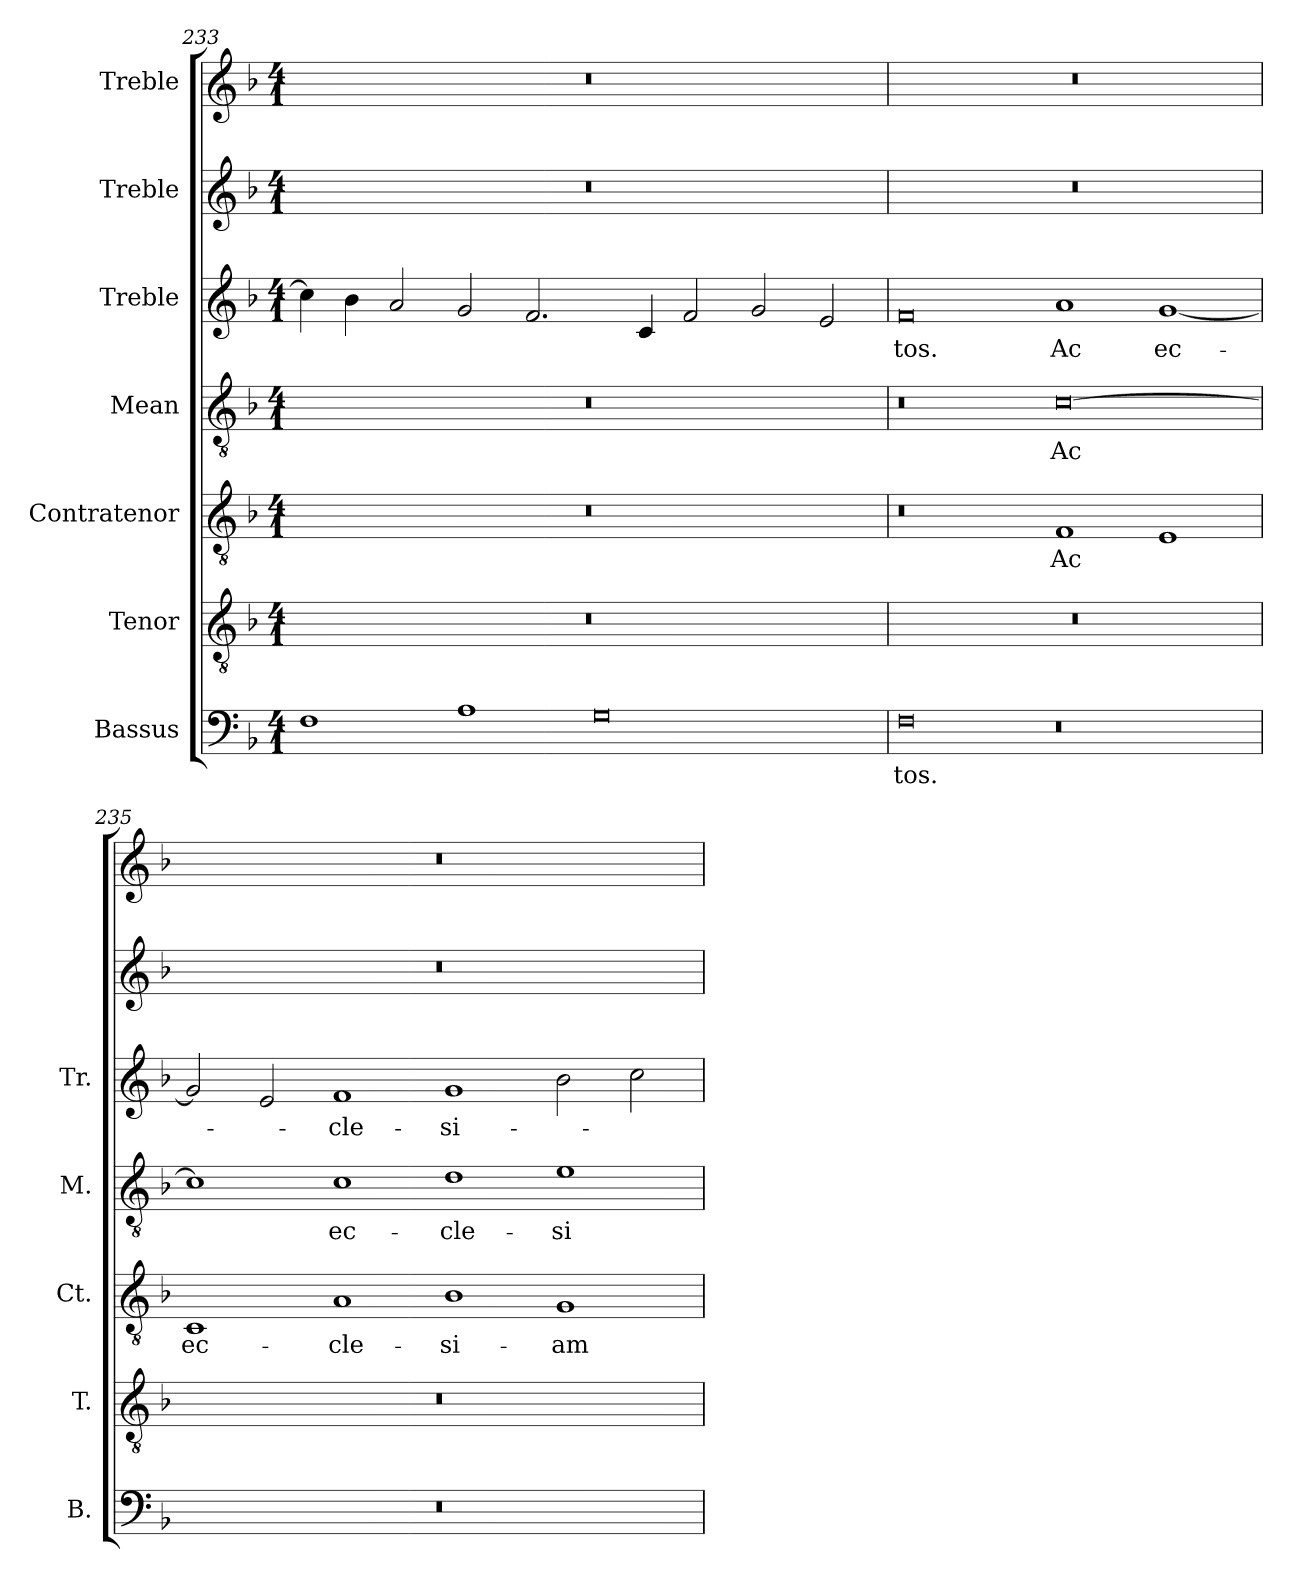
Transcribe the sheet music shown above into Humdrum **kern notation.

**kern	**text	**kern	**kern	**text	**kern	**text	**kern	**text	**kern	**kern
*part7	*part7	*part6	*part5	*part5	*part4	*part4	*part3	*part3	*part2	*part1
*staff7	*staff7	*staff6	*staff5	*staff5	*staff4	*staff4	*staff3	*staff3	*staff2	*staff1
*I"Bassus	*	*I"Tenor	*I"Contratenor	*	*I"Mean	*	*I"Treble	*	*I"Treble	*I"Treble
*I'B.	*	*I'T.	*I'Ct.	*	*I'M.	*	*I'Tr.	*	*	*
!!LO:LB:g=z
*clefF4	*	*clefGv2	*clefGv2	*	*clefGv2	*	*clefG2	*	*clefG2	*clefG2
*	*	*ITrd7c12	*ITrd7c12	*	*ITrd7c12	*	*	*	*	*
*k[b-]	*	*k[b-]	*k[b-]	*	*k[b-]	*	*k[b-]	*	*k[b-]	*k[b-]
*F:	*	*F:	*F:	*	*F:	*	*F:	*	*F:	*F:
*M4/1	*	*M4/1	*M4/1	*	*M4/1	*	*M4/1	*	*M4/1	*M4/1
=233	=233	=233	=233	=233	=233	=233	=233	=233	=233	=233
!	!	!LO:N:vis=1	!LO:N:vis=1	!	!LO:N:vis=1	!	!	!	!LO:N:vis=1	!LO:N:vis=1
1Fi	.	00r	00r	.	00r	.	4cci\]	.	00r	00r
.	.	.	.	.	.	.	4b-i\	.	.	.
.	.	.	.	.	.	.	2ai/	.	.	.
1Ai	.	.	.	.	.	.	2gi/	.	.	.
.	.	.	.	.	.	.	2.fi/	.	.	.
0Gi	.	.	.	.	.	.	.	.	.	.
.	.	.	.	.	.	.	4ci/	.	.	.
.	.	.	.	.	.	.	2fi/	.	.	.
.	.	.	.	.	.	.	2gi/	.	.	.
.	.	.	.	.	.	.	2ei/	.	.	.
=234`	=234`	=234`	=234`	=234`	=234`	=234`	=234`	=234`	=234`	=234`
!	!LO:LY:b:color=#000000	!LO:N:vis=1	!	!	!	!	!	!	!	!
!	!	!	!	!	!	!	!	!LO:LY:b:color=#000000	!LO:N:vis=1	!LO:N:vis=1
0Fi	-tos.	00r	0r	.	0r	.	0fi	-tos.	00r	00r
!	!	!	!	!LO:LY:b:color=#000000	!	!	!	!	!	!
!	!	!	!	!	!	!LO:LY:b:color=#000000	!	!	!	!
!	!	!	!	!	!	!	!	!LO:LY:b:color=#000000	!	!
0r	.	.	1FFi	Ac	[>0Ci	Ac	1ai	Ac	.	.
!	!	!	!	!	!	!	!	!LO:LY:b:color=#000000	!	!
.	.	.	1EEi	.	.	.	[<1gi	ec-	.	.
=235`	=235`	=235`	=235`	=235`	=235`	=235`	=235`	=235`	=235`	=235`
!LO:N:vis=1	!	!LO:N:vis=1	!	!	!	!	!	!	!	!
!	!	!	!	!LO:LY:b:color=#000000	!	!	!	!	!LO:N:vis=1	!LO:N:vis=1
00r	.	00r	1CCi	ec-	1Ci]	.	2gi/]	.	00r	00r
.	.	.	.	.	.	.	2ei/	.	.	.
!	!	!	!	!LO:LY:b:color=#000000	!	!	!	!	!	!
!	!	!	!	!	!	!LO:LY:b:color=#000000	!	!	!	!
!	!	!	!	!	!	!	!	!LO:LY:b:color=#000000	!	!
.	.	.	1AAi	-cle-	1Ci	ec-	1fi	-cle-	.	.
!	!	!	!	!LO:LY:b:color=#000000	!	!	!	!	!	!
!	!	!	!	!	!	!LO:LY:b:color=#000000	!	!	!	!
!	!	!	!	!	!	!	!	!LO:LY:b:color=#000000	!	!
.	.	.	1BB-i	-si-	1Di	-cle-	1gi	-si-	.	.
!	!	!	!	!LO:LY:b:color=#000000	!	!	!	!	!	!
!	!	!	!	!	!	!LO:LY:b:color=#000000	!	!	!	!
.	.	.	1GGi	-am	1Ei	-si-	2b-i\	.	.	.
.	.	.	.	.	.	.	2cci\	.	.	.
=`	=`	=`	=`	=`	=`	=`	=`	=`	=`	=`
*-	*-	*-	*-	*-	*-	*-	*-	*-	*-	*-
